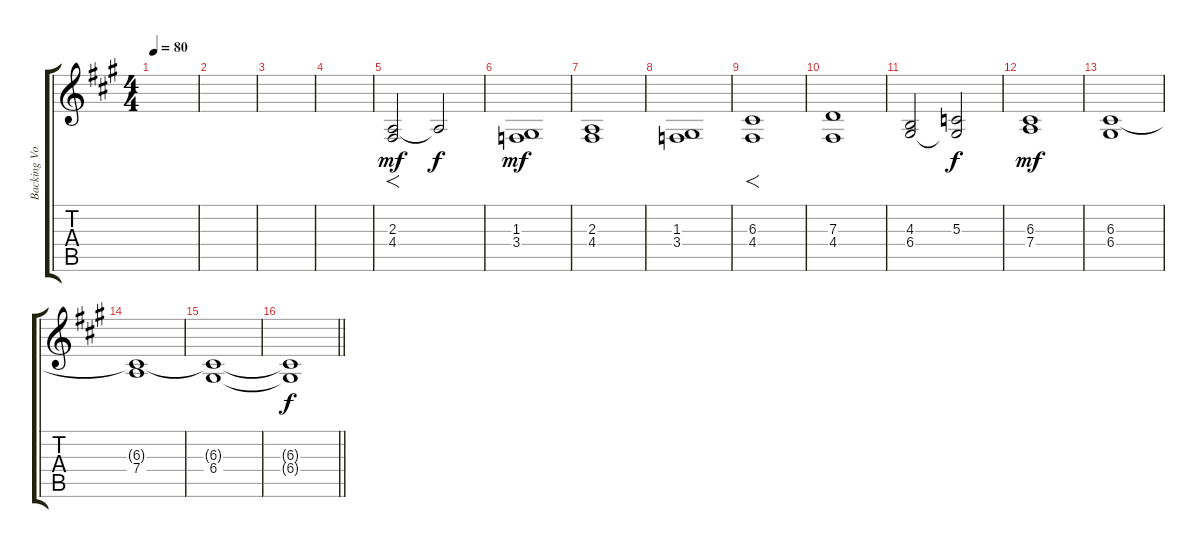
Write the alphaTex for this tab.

\track ("Backing Vocals 1" "Backing Vo") {instrument altosax}
\staff {score tabs}
\tuning (E4 B3 G3 D3 A2 E2) {hide}
\ts (4 4)
\tempo 80
\clef g2
\ks a
|
|
|
|
(2.3 4.4).2{f dy mf} 2.3{t}.2{dy f} |
(1.3 3.4).1{dy mf} |
(2.3 4.4).1 |
(1.3 3.4).1 |
(6.3 4.4).1{f} |
(7.3 4.4).1 |
(4.3 6.4).2 (5.3 6.4{t}).2{dy f} |
(6.3 7.4).1{dy mf} |
(6.3 6.4).1 |
(6.3{t} 7.4).1 |
(6.3{t} 6.4).1 |
\barLineRight lightlight
(6.3{t} 6.4{t}).1{dy f}
